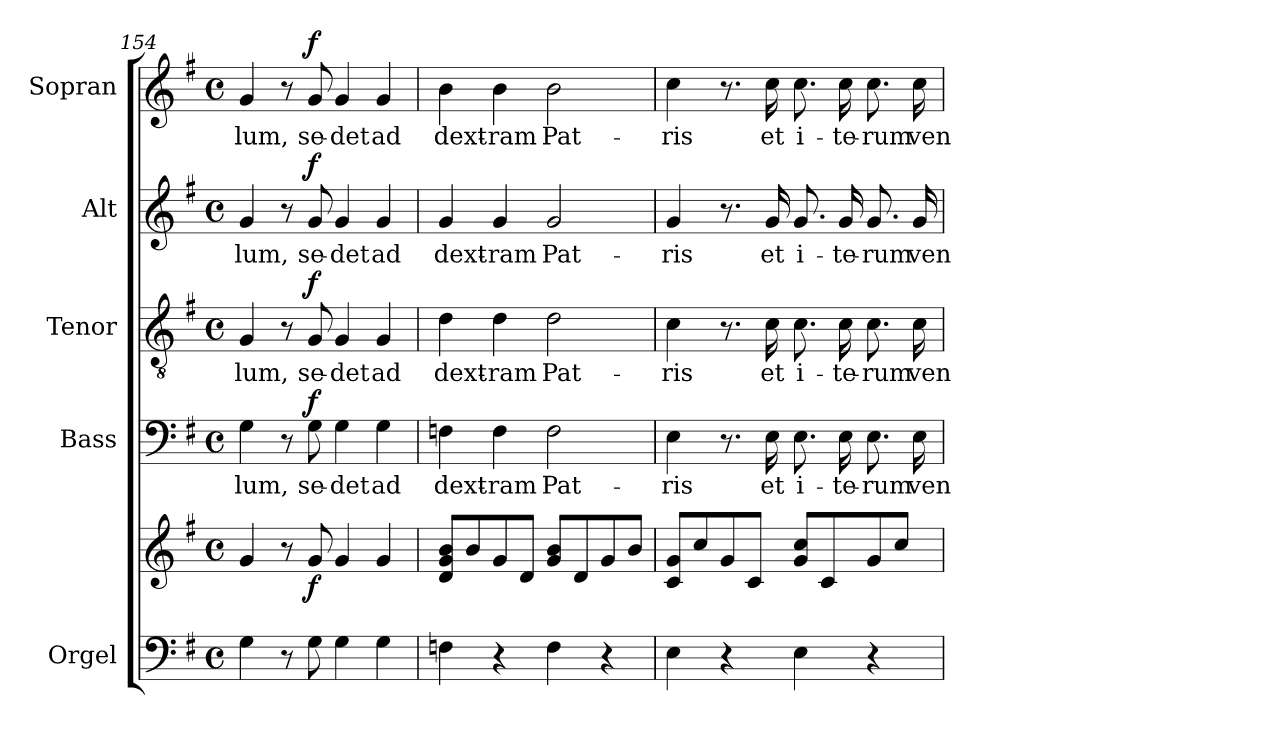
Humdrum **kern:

**kern	**kern	**dynam	**kern	**text	**dynam	**kern	**text	**dynam	**kern	**text	**dynam	**kern	**text	**dynam
*part5	*part5	*part5	*part4	*part4	*part4	*part3	*part3	*part3	*part2	*part2	*part2	*part1	*part1	*part1
*staff6	*staff5	*staff5/6	*staff4	*staff4	*staff4	*staff3	*staff3	*staff3	*staff2	*staff2	*staff2	*staff1	*staff1	*staff1
*I"Orgel	*	*	*I"Bass	*	*	*I"Tenor	*	*	*I"Alt	*	*	*I"Sopran	*	*
*I'Org.	*	*	*I'B.	*	*	*I'T.	*	*	*I'A.	*	*	*I'S.	*	*
*clefF4	*clefG2	*	*clefF4	*	*	*clefGv2	*	*	*clefG2	*	*	*clefG2	*	*
*k[f#]	*k[f#]	*	*k[f#]	*	*	*k[f#]	*	*	*k[f#]	*	*	*k[f#]	*	*
*G:	*G:	*	*G:	*	*	*G:	*	*	*G:	*	*	*G:	*	*
*M4/4	*M4/4	*	*M4/4	*	*	*M4/4	*	*	*M4/4	*	*	*M4/4	*	*
*met(c)	*met(c)	*	*met(c)	*	*	*met(c)	*	*	*met(c)	*	*	*met(c)	*	*
=154	=154	=154	=154	=154	=154	=154	=154	=154	=154	=154	=154	=154	=154	=154
!	!	!	!	!LO:LY:b	!	!	!LO:LY:b	!	!	!LO:LY:b	!	!	!LO:LY:b	!
4G\	4g/	.	4G\	-lum,	.	4G/	-lum,	.	4g/	-lum,	.	4g/	-lum,	.
8r	8r	.	8r	.	.	8r	.	.	8r	.	.	8r	.	.
!	!	!LO:DY:b	!	!LO:LY:b	!LO:DY:a	!	!LO:LY:b	!LO:DY:a	!	!LO:LY:b	!LO:DY:a	!	!LO:LY:b	!LO:DY:a
8G\	8g/	f	8G\	se-	f	8G/	se-	f	8g/	se-	f	8g/	se-	f
!	!	!	!	!LO:LY:b	!	!	!LO:LY:b	!	!	!LO:LY:b	!	!	!LO:LY:b	!
4G\	4g/	.	4G\	-det	.	4G/	-det	.	4g/	-det	.	4g/	-det	.
!	!	!	!	!LO:LY:b	!	!	!LO:LY:b	!	!	!LO:LY:b	!	!	!LO:LY:b	!
4G\	4g/	.	4G\	ad	.	4G/	ad	.	4g/	ad	.	4g/	ad	.
=155	=155	=155	=155	=155	=155	=155	=155	=155	=155	=155	=155	=155	=155	=155
!	!	!	!	!LO:LY:b	!	!	!LO:LY:b	!	!	!LO:LY:b	!	!	!LO:LY:b	!
4Fn\	8d/ 8g/ 8b/L	.	4Fn\	dext-	.	4d\	dext-	.	4g/	dext-	.	4b\	dext-	.
.	8b/	.	.	.	.	.	.	.	.	.	.	.	.	.
!	!	!	!	!LO:LY:b	!	!	!LO:LY:b	!	!	!LO:LY:b	!	!	!LO:LY:b	!
4r	8g/	.	4F\	-ram	.	4d\	-ram	.	4g/	-ram	.	4b\	-ram	.
.	8d/J	.	.	.	.	.	.	.	.	.	.	.	.	.
!	!	!	!	!LO:LY:b	!	!	!LO:LY:b	!	!	!LO:LY:b	!	!	!LO:LY:b	!
4F\	8g/ 8b/L	.	2F\	Pat-	.	2d\	Pat-	.	2g/	Pat-	.	2b\	Pat-	.
.	8d/	.	.	.	.	.	.	.	.	.	.	.	.	.
4r	8g/	.	.	.	.	.	.	.	.	.	.	.	.	.
.	8b/J	.	.	.	.	.	.	.	.	.	.	.	.	.
=156	=156	=156	=156	=156	=156	=156	=156	=156	=156	=156	=156	=156	=156	=156
!	!	!	!	!LO:LY:b	!	!	!LO:LY:b	!	!	!LO:LY:b	!	!	!LO:LY:b	!
4E\	8c/ 8g/L	.	4E\	-ris	.	4c\	-ris	.	4g/	-ris	.	4cc\	-ris	.
.	8cc/	.	.	.	.	.	.	.	.	.	.	.	.	.
4r	8g/	.	8.r	.	.	8.r	.	.	8.r	.	.	8.r	.	.
.	8c/J	.	.	.	.	.	.	.	.	.	.	.	.	.
!	!	!	!	!LO:LY:b	!	!	!LO:LY:b	!	!	!LO:LY:b	!	!	!LO:LY:b	!
.	.	.	16E\	et	.	16c\	et	.	16g/	et	.	16cc\	et	.
!	!	!	!	!LO:LY:b	!	!	!LO:LY:b	!	!	!LO:LY:b	!	!	!LO:LY:b	!
4E\	8g/ 8cc/L	.	8.E\	i-	.	8.c\	i-	.	8.g/	i-	.	8.cc\	i-	.
.	8c/	.	.	.	.	.	.	.	.	.	.	.	.	.
!	!	!	!	!LO:LY:b	!	!	!LO:LY:b	!	!	!LO:LY:b	!	!	!LO:LY:b	!
.	.	.	16E\	-te-	.	16c\	-te-	.	16g/	-te-	.	16cc\	-te-	.
!	!	!	!	!LO:LY:b	!	!	!LO:LY:b	!	!	!LO:LY:b	!	!	!LO:LY:b	!
4r	8g/	.	8.E\	-rum	.	8.c\	-rum	.	8.g/	-rum	.	8.cc\	-rum	.
.	8cc/J	.	.	.	.	.	.	.	.	.	.	.	.	.
!	!	!	!	!LO:LY:b	!	!	!LO:LY:b	!	!	!LO:LY:b	!	!	!LO:LY:b	!
.	.	.	16E\	ven-	.	16c\	ven-	.	16g/	ven-	.	16cc\	ven-	.
=	=	=	=	=	=	=	=	=	=	=	=	=	=	=
*-	*-	*-	*-	*-	*-	*-	*-	*-	*-	*-	*-	*-	*-	*-
